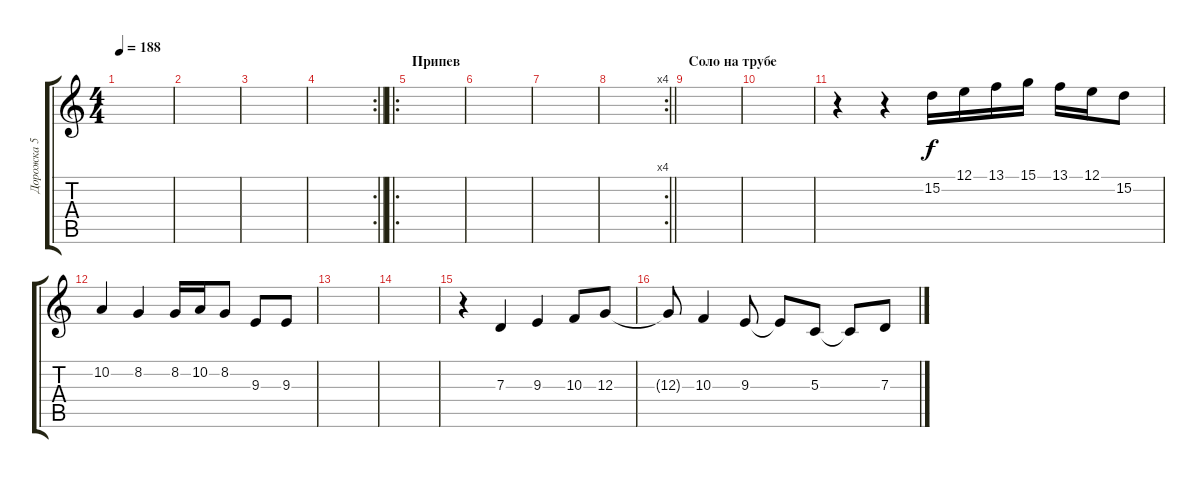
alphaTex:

\track ("Дорожка 5" "Дорожка 5") {instrument trombone}
\staff {score tabs}
\tuning (E4 B3 G3 D3 A2 E2) {hide}
\ts (4 4)
\tempo 188
\clef g2
\ks c
|
|
|
\rc 2
\barLineRight lightlight
|
\ro
\section ("" "Припев")
|
|
|
\rc 4
\barLineRight lightlight
|
\section ("" "Соло на трубе")
|
|
r.4 r.4 15.2.16 12.1.16 13.1.16 15.1.16 13.1.16 12.1.16 15.2.8 |
10.2.4 8.2.4 8.2.16 10.2.16 8.2.8 9.3.8 9.3.8 |
|
|
r.4 7.3.4 9.3.4 10.3.8 12.3.8 |
12.3{t}.8 10.3.4 9.3.8 9.3{t}.8 5.3.8 5.3{t}.8 7.3.8
